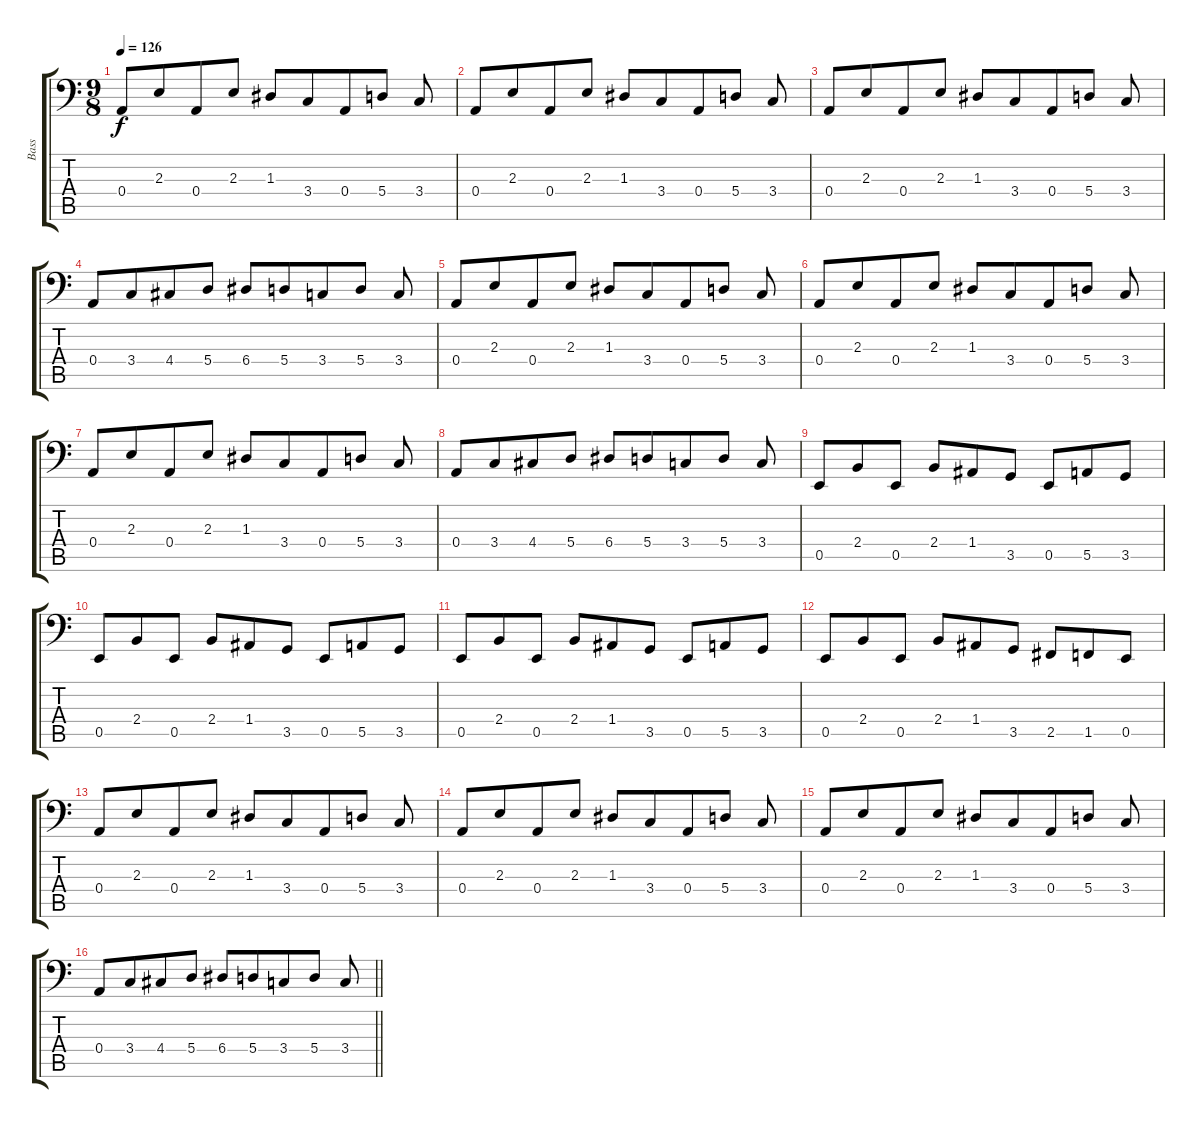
\track ("Bass" "Bass") {instrument electricbassfinger}
\staff {score tabs}
\tuning (C3 G2 D2 A1 E1 B0) {hide}
\ts (9 8)
\tempo 126
\clef f4
\ks c
0.4.8{dy f} 2.3.8 0.4.8{beam merge} 2.3.8{beam split} 1.3.8 3.4.8{beam merge} 0.4.8 5.4.8{beam split} 3.4.8 |
0.4.8 2.3.8 0.4.8{beam merge} 2.3.8{beam split} 1.3.8 3.4.8{beam merge} 0.4.8 5.4.8{beam split} 3.4.8 |
0.4.8 2.3.8 0.4.8{beam merge} 2.3.8{beam split} 1.3.8 3.4.8{beam merge} 0.4.8 5.4.8{beam split} 3.4.8 |
0.4.8 3.4.8 4.4.8{beam merge} 5.4.8{beam split} 6.4.8 5.4.8{beam merge} 3.4.8 5.4.8{beam split} 3.4.8 |
0.4.8 2.3.8 0.4.8{beam merge} 2.3.8{beam split} 1.3.8 3.4.8{beam merge} 0.4.8 5.4.8{beam split} 3.4.8 |
0.4.8 2.3.8 0.4.8{beam merge} 2.3.8{beam split} 1.3.8 3.4.8{beam merge} 0.4.8 5.4.8{beam split} 3.4.8 |
0.4.8 2.3.8 0.4.8{beam merge} 2.3.8{beam split} 1.3.8 3.4.8{beam merge} 0.4.8 5.4.8{beam split} 3.4.8 |
0.4.8 3.4.8 4.4.8{beam merge} 5.4.8{beam split} 6.4.8 5.4.8{beam merge} 3.4.8 5.4.8{beam split} 3.4.8 |
0.5.8 2.4.8 0.5.8 2.4.8 1.4.8 3.5.8 0.5.8 5.5.8 3.5.8 |
0.5.8 2.4.8 0.5.8 2.4.8 1.4.8 3.5.8 0.5.8 5.5.8 3.5.8 |
0.5.8 2.4.8 0.5.8 2.4.8 1.4.8 3.5.8 0.5.8 5.5.8 3.5.8 |
0.5.8 2.4.8 0.5.8 2.4.8 1.4.8 3.5.8 2.5.8 1.5.8 0.5.8 |
0.4.8 2.3.8 0.4.8{beam merge} 2.3.8{beam split} 1.3.8 3.4.8{beam merge} 0.4.8 5.4.8{beam split} 3.4.8 |
0.4.8 2.3.8 0.4.8{beam merge} 2.3.8{beam split} 1.3.8 3.4.8{beam merge} 0.4.8 5.4.8{beam split} 3.4.8 |
0.4.8 2.3.8 0.4.8{beam merge} 2.3.8{beam split} 1.3.8 3.4.8{beam merge} 0.4.8 5.4.8{beam split} 3.4.8 |
\barLineRight lightlight
0.4.8 3.4.8 4.4.8{beam merge} 5.4.8{beam split} 6.4.8 5.4.8{beam merge} 3.4.8 5.4.8{beam split} 3.4.8
